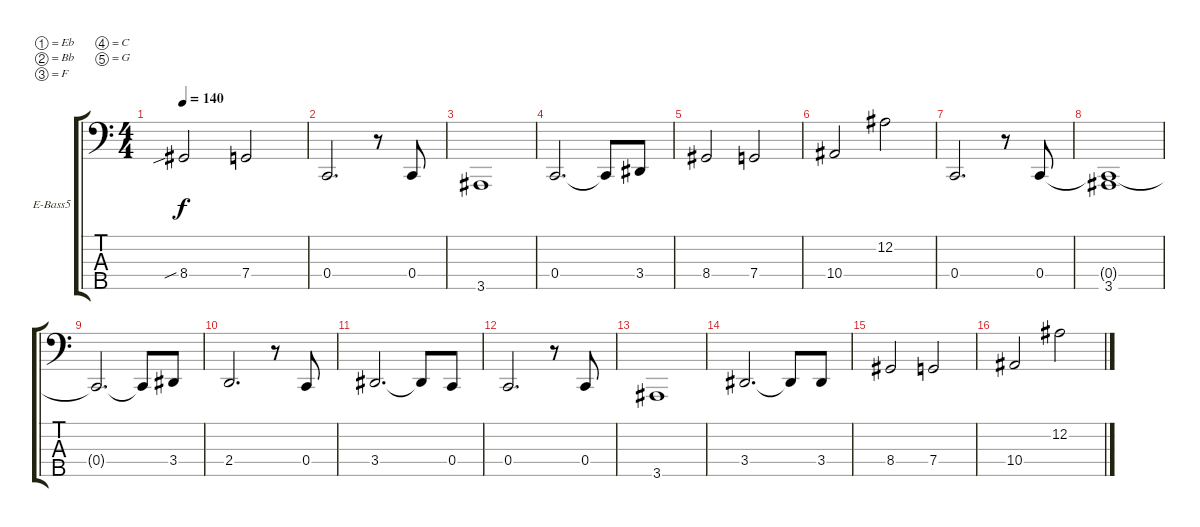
\bracketExtendMode groupsimilarinstruments
\firstSystemTrackNameOrientation horizontal
\otherSystemsTrackNameOrientation horizontal
\track ("Бас" "E-Bass5") {instrument electricbassfinger}
\staff {score tabs}
\tuning (Eb2 Bb1 F1 C1 G0)
\ts (4 4)
\tempo 140
\clef f4
\ks c
8.4{sib}.2{dy f} 7.4.2 |
0.4.2{d} r.8 0.4.8 |
3.5.1 |
0.4.2{d} 0.4{t}.8 3.4.8 |
8.4.2 7.4.2 |
10.4.2 12.2.2 |
0.4.2{d} r.8 0.4.8 |
(3.5 0.4{t}).1 |
0.4{t}.2{d} 0.4{t}.8 3.4.8 |
2.4.2{d} r.8 0.4.8 |
3.4.2{d} 3.4{t}.8 0.4.8 |
0.4.2{d} r.8 0.4.8 |
3.5.1 |
3.4.2{d} 3.4{t}.8 3.4.8 |
8.4.2 7.4.2 |
10.4.2 12.2.2
